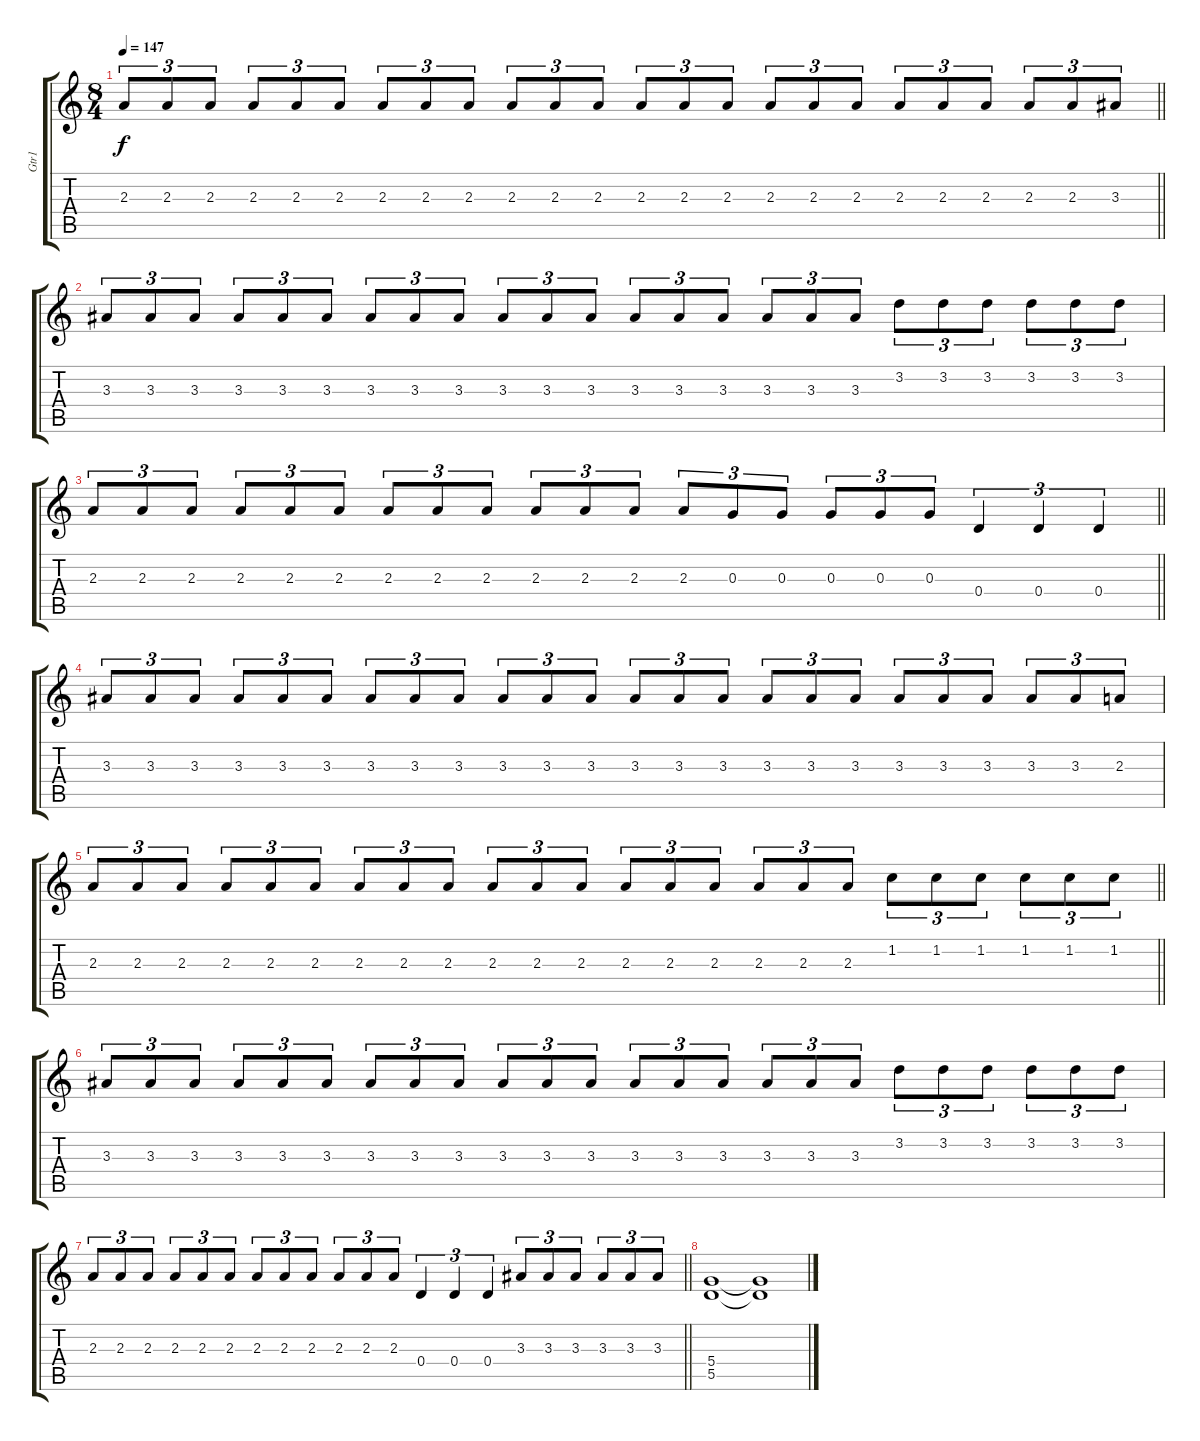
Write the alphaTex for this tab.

\track ("Gtr1" "Gtr1") {instrument distortionguitar}
\staff {score tabs}
\tuning (E4 B3 G3 D3 A2 E2) {hide}
\ts (8 4)
\tempo 147
\clef g2
\barLineRight lightlight
\ks c
2.3.8{tu (3 2) dy f} 2.3.8{tu (3 2)} 2.3.8{tu (3 2)} 2.3.8{tu (3 2)} 2.3.8{tu (3 2)} 2.3.8{tu (3 2)} 2.3.8{tu (3 2)} 2.3.8{tu (3 2)} 2.3.8{tu (3 2)} 2.3.8{tu (3 2)} 2.3.8{tu (3 2)} 2.3.8{tu (3 2)} 2.3.8{tu (3 2)} 2.3.8{tu (3 2)} 2.3.8{tu (3 2)} 2.3.8{tu (3 2)} 2.3.8{tu (3 2)} 2.3.8{tu (3 2)} 2.3.8{tu (3 2)} 2.3.8{tu (3 2)} 2.3.8{tu (3 2)} 2.3.8{tu (3 2)} 2.3.8{tu (3 2)} 3.3.8{tu (3 2)} |
3.3.8{tu (3 2)} 3.3.8{tu (3 2)} 3.3.8{tu (3 2)} 3.3.8{tu (3 2)} 3.3.8{tu (3 2)} 3.3.8{tu (3 2)} 3.3.8{tu (3 2)} 3.3.8{tu (3 2)} 3.3.8{tu (3 2)} 3.3.8{tu (3 2)} 3.3.8{tu (3 2)} 3.3.8{tu (3 2)} 3.3.8{tu (3 2)} 3.3.8{tu (3 2)} 3.3.8{tu (3 2)} 3.3.8{tu (3 2)} 3.3.8{tu (3 2)} 3.3.8{tu (3 2)} 3.2.8{tu (3 2)} 3.2.8{tu (3 2)} 3.2.8{tu (3 2)} 3.2.8{tu (3 2)} 3.2.8{tu (3 2)} 3.2.8{tu (3 2)} |
\barLineRight lightlight
2.3.8{tu (3 2)} 2.3.8{tu (3 2)} 2.3.8{tu (3 2)} 2.3.8{tu (3 2)} 2.3.8{tu (3 2)} 2.3.8{tu (3 2)} 2.3.8{tu (3 2)} 2.3.8{tu (3 2)} 2.3.8{tu (3 2)} 2.3.8{tu (3 2)} 2.3.8{tu (3 2)} 2.3.8{tu (3 2)} 2.3.8{tu (3 2)} 0.3.8{tu (3 2)} 0.3.8{tu (3 2)} 0.3.8{tu (3 2)} 0.3.8{tu (3 2)} 0.3.8{tu (3 2)} 0.4.4{tu (3 2)} 0.4.4{tu (3 2)} 0.4.4{tu (3 2)} |
3.3.8{tu (3 2)} 3.3.8{tu (3 2)} 3.3.8{tu (3 2)} 3.3.8{tu (3 2)} 3.3.8{tu (3 2)} 3.3.8{tu (3 2)} 3.3.8{tu (3 2)} 3.3.8{tu (3 2)} 3.3.8{tu (3 2)} 3.3.8{tu (3 2)} 3.3.8{tu (3 2)} 3.3.8{tu (3 2)} 3.3.8{tu (3 2)} 3.3.8{tu (3 2)} 3.3.8{tu (3 2)} 3.3.8{tu (3 2)} 3.3.8{tu (3 2)} 3.3.8{tu (3 2)} 3.3.8{tu (3 2)} 3.3.8{tu (3 2)} 3.3.8{tu (3 2)} 3.3.8{tu (3 2)} 3.3.8{tu (3 2)} 2.3.8{tu (3 2)} |
\barLineRight lightlight
2.3.8{tu (3 2)} 2.3.8{tu (3 2)} 2.3.8{tu (3 2)} 2.3.8{tu (3 2)} 2.3.8{tu (3 2)} 2.3.8{tu (3 2)} 2.3.8{tu (3 2)} 2.3.8{tu (3 2)} 2.3.8{tu (3 2)} 2.3.8{tu (3 2)} 2.3.8{tu (3 2)} 2.3.8{tu (3 2)} 2.3.8{tu (3 2)} 2.3.8{tu (3 2)} 2.3.8{tu (3 2)} 2.3.8{tu (3 2)} 2.3.8{tu (3 2)} 2.3.8{tu (3 2)} 1.2.8{tu (3 2)} 1.2.8{tu (3 2)} 1.2.8{tu (3 2)} 1.2.8{tu (3 2)} 1.2.8{tu (3 2)} 1.2.8{tu (3 2)} |
3.3.8{tu (3 2)} 3.3.8{tu (3 2)} 3.3.8{tu (3 2)} 3.3.8{tu (3 2)} 3.3.8{tu (3 2)} 3.3.8{tu (3 2)} 3.3.8{tu (3 2)} 3.3.8{tu (3 2)} 3.3.8{tu (3 2)} 3.3.8{tu (3 2)} 3.3.8{tu (3 2)} 3.3.8{tu (3 2)} 3.3.8{tu (3 2)} 3.3.8{tu (3 2)} 3.3.8{tu (3 2)} 3.3.8{tu (3 2)} 3.3.8{tu (3 2)} 3.3.8{tu (3 2)} 3.2.8{tu (3 2)} 3.2.8{tu (3 2)} 3.2.8{tu (3 2)} 3.2.8{tu (3 2)} 3.2.8{tu (3 2)} 3.2.8{tu (3 2)} |
\barLineRight lightlight
2.3.8{tu (3 2)} 2.3.8{tu (3 2)} 2.3.8{tu (3 2)} 2.3.8{tu (3 2)} 2.3.8{tu (3 2)} 2.3.8{tu (3 2)} 2.3.8{tu (3 2)} 2.3.8{tu (3 2)} 2.3.8{tu (3 2)} 2.3.8{tu (3 2)} 2.3.8{tu (3 2)} 2.3.8{tu (3 2)} 0.4.4{tu (3 2)} 0.4.4{tu (3 2)} 0.4.4{tu (3 2)} 3.3.8{tu (3 2)} 3.3.8{tu (3 2)} 3.3.8{tu (3 2)} 3.3.8{tu (3 2)} 3.3.8{tu (3 2)} 3.3.8{tu (3 2)} |
(5.4 5.5).1 (5.4{t} 5.5{t}).1
